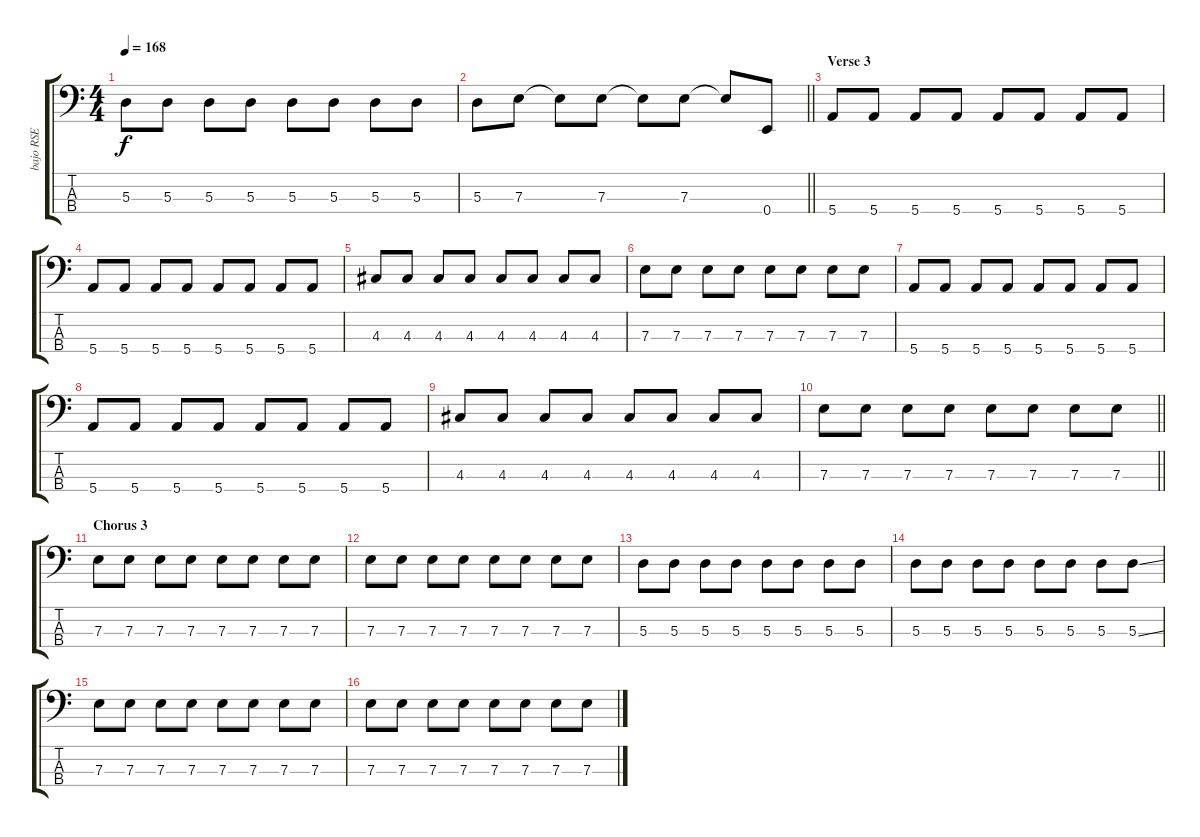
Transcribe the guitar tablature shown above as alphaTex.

\track ("bajo RSE" "bajo RSE") {instrument electricbassfinger}
\staff {score tabs}
\tuning (G2 D2 A1 E1) {hide}
\ts (4 4)
\tempo 168
\clef f4
\ks c
5.3.8{dy f} 5.3.8 5.3.8 5.3.8 5.3.8 5.3.8 5.3.8 5.3.8 |
\barLineRight lightlight
5.3.8 7.3.8 7.3{t}.8 7.3.8 7.3{t}.8 7.3.8 7.3{t}.8 0.4.8 |
\section ("" "Verse 3")
5.4.8 5.4.8 5.4.8 5.4.8 5.4.8 5.4.8 5.4.8 5.4.8 |
5.4.8 5.4.8 5.4.8 5.4.8 5.4.8 5.4.8 5.4.8 5.4.8 |
4.3.8 4.3.8 4.3.8 4.3.8 4.3.8 4.3.8 4.3.8 4.3.8 |
7.3.8 7.3.8 7.3.8 7.3.8 7.3.8 7.3.8 7.3.8 7.3.8 |
5.4.8 5.4.8 5.4.8 5.4.8 5.4.8 5.4.8 5.4.8 5.4.8 |
5.4.8 5.4.8 5.4.8 5.4.8 5.4.8 5.4.8 5.4.8 5.4.8 |
4.3.8 4.3.8 4.3.8 4.3.8 4.3.8 4.3.8 4.3.8 4.3.8 |
\barLineRight lightlight
7.3.8 7.3.8 7.3.8 7.3.8 7.3.8 7.3.8 7.3.8 7.3.8 |
\section ("" "Chorus 3")
7.3.8 7.3.8 7.3.8 7.3.8 7.3.8 7.3.8 7.3.8 7.3.8 |
7.3.8 7.3.8 7.3.8 7.3.8 7.3.8 7.3.8 7.3.8 7.3.8 |
5.3.8 5.3.8 5.3.8 5.3.8 5.3.8 5.3.8 5.3.8 5.3.8 |
5.3.8 5.3.8 5.3.8 5.3.8 5.3.8 5.3.8 5.3.8 5.3{ss}.8 |
7.3.8 7.3.8 7.3.8 7.3.8 7.3.8 7.3.8 7.3.8 7.3.8 |
7.3.8 7.3.8 7.3.8 7.3.8 7.3.8 7.3.8 7.3.8 7.3.8
